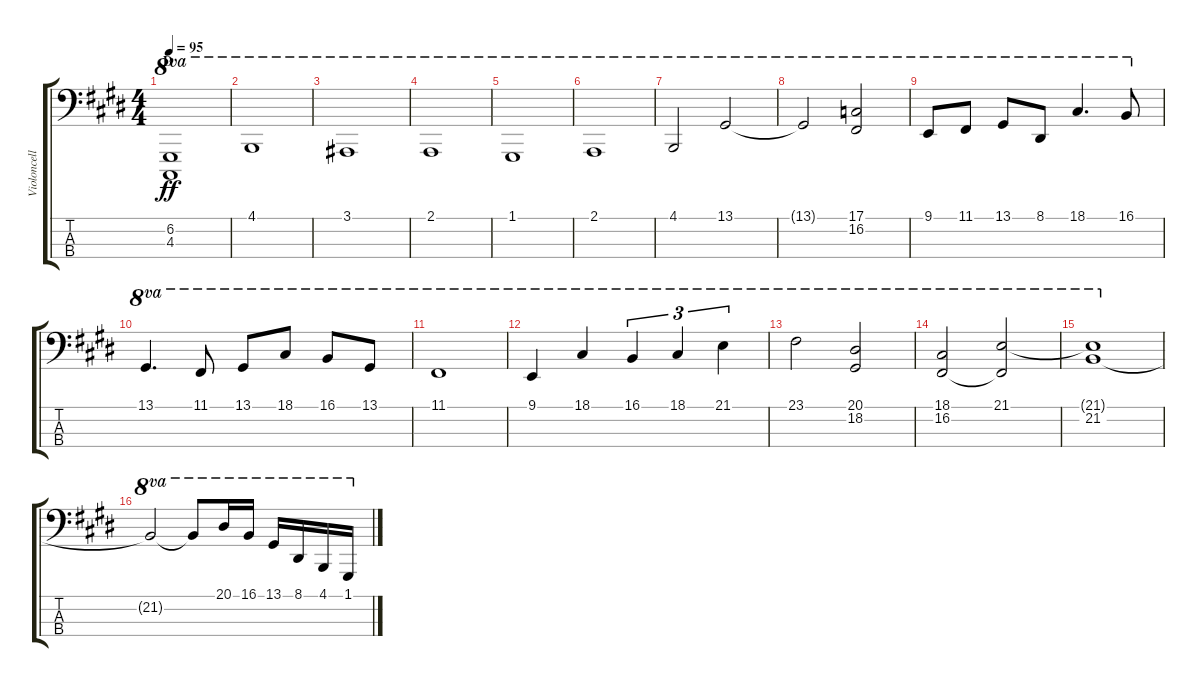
\track ("Violoncello" "Violoncell") {instrument stringensemble1}
\staff {score tabs}
\tuning (G2 D2 A1 E1) {hide}
\ts (4 4)
\section ("" "D")
\tempo 95
\clef f4
\ks e
(6.2{t} 4.3).1{ot 8va dy ff} |
4.1.1{ot 8va} |
3.1.1{ot 8va} |
2.1.1{ot 8va} |
1.1.1{ot 8va} |
2.1.1{ot 8va} |
4.1.2{ot 8va} 13.1.2{ot 8va} |
13.1{t}.2{ot 8va} (17.1 16.2).2{ot 8va} |
9.1.8{ot 8va} 11.1.8{ot 8va} 13.1.8{ot 8va} 8.1.8{ot 8va} 18.1.4{d ot 8va} 16.1.8{ot 8va} |
13.1.4{d ot 8va} 11.1.8{ot 8va} 13.1.8{ot 8va} 18.1.8{ot 8va} 16.1.8{ot 8va} 13.1.8{ot 8va} |
11.1.1{ot 8va} |
9.1.4{ot 8va} 18.1.4{ot 8va} 16.1.4{tu (3 2) ot 8va} 18.1.4{tu (3 2) ot 8va} 21.1.4{tu (3 2) ot 8va} |
23.1.2{ot 8va} (20.1 18.2).2{ot 8va} |
(18.1 16.2).2{ot 8va} (21.1 16.2{t}).2{ot 8va} |
(21.1{t} 21.2).1{ot 8va} |
21.2{t}.2{ot 8va} 21.2{t}.8{ot 8va} 20.1.16{ot 8va} 16.1.16{ot 8va} 13.1.16{ot 8va} 8.1.16{ot 8va} 4.1.16{ot 8va} 1.1.16{ot 8va}
